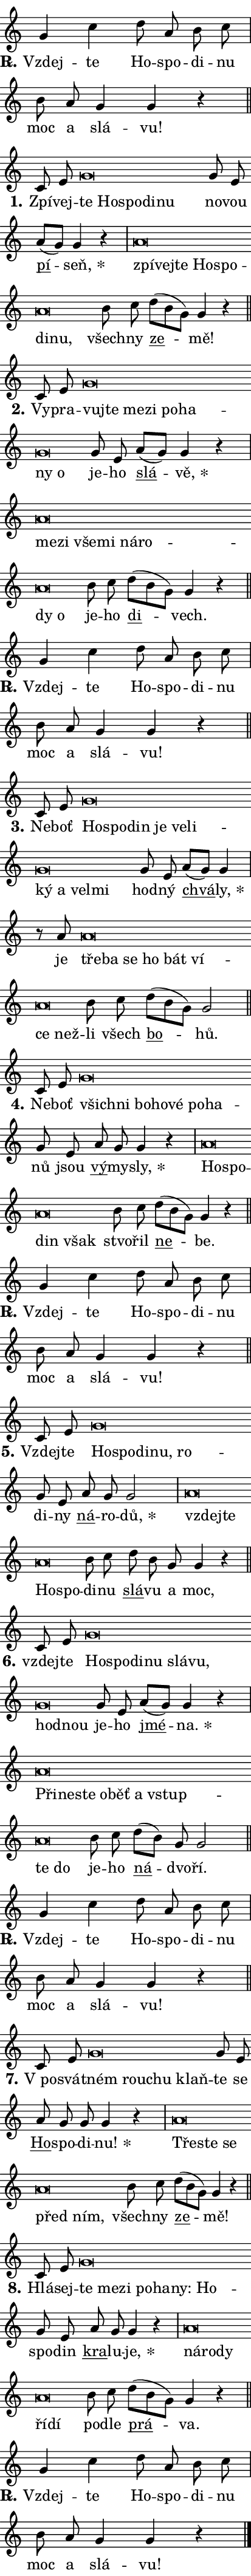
\version "2.22.1"
\header { tagline = "" }
\paper {
  indent = 0\cm
  top-margin = 0\cm
  right-margin = 0\cm
  bottom-margin = 0\cm
  left-margin = 0\cm
  paper-width = 7\cm
  page-breaking = #ly:one-page-breaking
  system-system-spacing.basic-distance = #11
  score-system-spacing.basic-distance = #11
  ragged-last = ##f
}


%% Author: Thomas Morley
%% https://lists.gnu.org/archive/html/lilypond-user/2020-05/msg00002.html
#(define (line-position grob)
"Returns position of @var[grob} in current system:
   @code{'start}, if at first time-step
   @code{'end}, if at last time-step
   @code{'middle} otherwise
"
  (let* ((col (ly:item-get-column grob))
         (ln (ly:grob-object col 'left-neighbor))
         (rn (ly:grob-object col 'right-neighbor))
         (col-to-check-left (if (ly:grob? ln) ln col))
         (col-to-check-right (if (ly:grob? rn) rn col))
         (break-dir-left
           (and
             (ly:grob-property col-to-check-left 'non-musical #f)
             (ly:item-break-dir col-to-check-left)))
         (break-dir-right
           (and
             (ly:grob-property col-to-check-right 'non-musical #f)
             (ly:item-break-dir col-to-check-right))))
        (cond ((eqv? 1 break-dir-left) 'start)
              ((eqv? -1 break-dir-right) 'end)
              (else 'middle))))

#(define (tranparent-at-line-position vctor)
  (lambda (grob)
  "Relying on @code{line-position} select the relevant enry from @var{vctor}.
Used to determine transparency,"
    (case (line-position grob)
      ((end) (not (vector-ref vctor 0)))
      ((middle) (not (vector-ref vctor 1)))
      ((start) (not (vector-ref vctor 2))))))

noteHeadBreakVisibility =
#(define-music-function (break-visibility)(vector?)
"Makes @code{NoteHead}s transparent relying on @var{break-visibility}"
#{
  \override NoteHead.transparent =
    #(tranparent-at-line-position break-visibility)
#})

#(define delete-ledgers-for-transparent-note-heads
  (lambda (grob)
    "Reads whether a @code{NoteHead} is transparent.
If so this @code{NoteHead} is removed from @code{'note-heads} from
@var{grob}, which is supposed to be @code{LedgerLineSpanner}.
As a result ledgers are not printed for this @code{NoteHead}"
    (let* ((nhds-array (ly:grob-object grob 'note-heads))
           (nhds-list
             (if (ly:grob-array? nhds-array)
                 (ly:grob-array->list nhds-array)
                 '()))
           ;; Relies on the transparent-property being done before
           ;; Staff.LedgerLineSpanner.after-line-breaking is executed.
           ;; This is fragile ...
           (to-keep
             (remove
               (lambda (nhd)
                 (ly:grob-property nhd 'transparent #f))
               nhds-list)))
      ;; TODO find a better method to iterate over grob-arrays, similiar
      ;; to filter/remove etc for lists
      ;; For now rebuilt from scratch
      (set! (ly:grob-object grob 'note-heads)  '())
      (for-each
        (lambda (nhd)
          (ly:pointer-group-interface::add-grob grob 'note-heads nhd))
        to-keep))))

hideNotes = {
  \noteHeadBreakVisibility #begin-of-line-visible
}
unHideNotes = {
  \noteHeadBreakVisibility #all-visible
}

% work-around for resetting accidentals
% https://lilypond.org/doc/v2.23/Documentation/notation/displaying-rhythms#unmetered-music
cadenzaMeasure = {
  \cadenzaOff
  \partial 1024 s1024
  \cadenzaOn
}

#(define-markup-command (accent layout props text) (markup?)
  "Underline accented syllable"
  (interpret-markup layout props
    #{\markup \override #'(offset . 4.3) \underline { #text }#}))

responsum = \markup \concat {
  "R" \hspace #-1.05 \path #0.1 #'((moveto 0 0.07) (lineto 0.9 0.8)) \hspace #0.05 "."
}

\layout {
    \context {
        \Staff
        \remove "Time_signature_engraver"
        \override LedgerLineSpanner.after-line-breaking = #delete-ledgers-for-transparent-note-heads
    }
    \context {
        \Voice {
            \override NoteHead.output-attributes = #'((class . "notehead"))
            \override Hairpin.height = #0.55
        }
    }
    \context {
        \Lyrics {
            \override StanzaNumber.output-attributes = #'((class . "stanzanumber"))
            \override LyricSpace.minimum-distance = #0.9
            \override LyricText.font-name = #"TeX Gyre Schola"
            \override LyricText.font-size = 1
            \override StanzaNumber.font-name = #"TeX Gyre Schola Bold"
            \override StanzaNumber.font-size = 1
        }
    }
}

% magnetic-lyrics.ily
%
%   written by
%     Jean Abou Samra <jean@abou-samra.fr>
%     Werner Lemberg <wl@gnu.org>
%
%   adapted by
%     Jiri Hon <jiri.hon@gmail.com>
%
% Version 2022-Apr-15

% https://www.mail-archive.com/lilypond-user@gnu.org/msg149350.html

#(define (Left_hyphen_pointer_engraver context)
   "Collect syllable-hyphen-syllable occurrences in lyrics and store
them in properties.  This engraver only looks to the left.  For
example, if the lyrics input is @code{foo -- bar}, it does the
following.

@itemize @bullet
@item
Set the @code{text} property of the @code{LyricHyphen} grob between
@q{foo} and @q{bar} to @code{foo}.

@item
Set the @code{left-hyphen} property of the @code{LyricText} grob with
text @q{foo} to the @code{LyricHyphen} grob between @q{foo} and
@q{bar}.
@end itemize

Use this auxiliary engraver in combination with the
@code{lyric-@/text::@/apply-@/magnetic-@/offset!} hook."
   (let ((hyphen #f)
         (text #f))
     (make-engraver
      (acknowledgers
       ((lyric-syllable-interface engraver grob source-engraver)
        (set! text grob)))
      (end-acknowledgers
       ((lyric-hyphen-interface engraver grob source-engraver)
        ;(when (not (grob::has-interface grob 'lyric-space-interface))
          (set! hyphen grob)));)
      ((stop-translation-timestep engraver)
       (when (and text hyphen)
         (ly:grob-set-object! text 'left-hyphen hyphen))
       (set! text #f)
       (set! hyphen #f)))))

#(define (lyric-text::apply-magnetic-offset! grob)
   "If the space between two syllables is less than the value in
property @code{LyricText@/.details@/.squash-threshold}, move the right
syllable to the left so that it gets concatenated with the left
syllable.

Use this function as a hook for
@code{LyricText@/.after-@/line-@/breaking} if the
@code{Left_@/hyphen_@/pointer_@/engraver} is active."
   (let ((hyphen (ly:grob-object grob 'left-hyphen #f)))
     (when hyphen
       (let ((left-text (ly:spanner-bound hyphen LEFT)))
         (when (grob::has-interface left-text 'lyric-syllable-interface)
           (let* ((common (ly:grob-common-refpoint grob left-text X))
                  (this-x-ext (ly:grob-extent grob common X))
                  (left-x-ext
                   (begin
                     ;; Trigger magnetism for left-text.
                     (ly:grob-property left-text 'after-line-breaking)
                     (ly:grob-extent left-text common X)))
                  ;; `delta` is the gap width between two syllables.
                  (delta (- (interval-start this-x-ext)
                            (interval-end left-x-ext)))
                  (details (ly:grob-property grob 'details))
                  (threshold (assoc-get 'squash-threshold details 0.2)))
             (when (< delta threshold)
               (let* (;; We have to manipulate the input text so that
                      ;; ligatures crossing syllable boundaries are not
                      ;; disabled.  For languages based on the Latin
                      ;; script this is essentially a beautification.
                      ;; However, for non-Western scripts it can be a
                      ;; necessity.
                      (lt (ly:grob-property left-text 'text))
                      (rt (ly:grob-property grob 'text))
                      (is-space (grob::has-interface hyphen 'lyric-space-interface))
                      (space (if is-space " " ""))
                      (space-markup (grob-interpret-markup grob " "))
                      (space-size (interval-length (ly:stencil-extent space-markup X)))
                      (extra-delta (if is-space space-size 0))
                      ;; Append new syllable.
                      (ltrt-space (if (and (string? lt) (string? rt))
                                (string-append lt space rt)
                                (make-concat-markup (list lt space rt))))
                      ;; Right-align `ltrt` to the right side.
                      (ltrt-space-markup (grob-interpret-markup
                               grob
                               (make-translate-markup
                                (cons (interval-length this-x-ext) 0)
                                (make-right-align-markup ltrt-space)))))
                 (begin
                   ;; Don't print `left-text`.
                   (ly:grob-set-property! left-text 'stencil #f)
                   ;; Set text and stencil (which holds all collected
                   ;; syllables so far) and shift it to the left.
                   (ly:grob-set-property! grob 'text ltrt-space)
                   (ly:grob-set-property! grob 'stencil ltrt-space-markup)
                   (ly:grob-translate-axis! grob (- (- delta extra-delta)) X))))))))))


#(define (lyric-hyphen::displace-bounds-first grob)
   ;; Make very sure this callback isn't triggered too early.
   (let ((left (ly:spanner-bound grob LEFT))
         (right (ly:spanner-bound grob RIGHT)))
     (ly:grob-property left 'after-line-breaking)
     (ly:grob-property right 'after-line-breaking)
     (ly:lyric-hyphen::print grob)))

squashThreshold = #0.4

\layout {
  \context {
    \Lyrics
    \consists #Left_hyphen_pointer_engraver
    \override LyricText.after-line-breaking =
      #lyric-text::apply-magnetic-offset!
    \override LyricHyphen.stencil = #lyric-hyphen::displace-bounds-first
    \override LyricText.details.squash-threshold = \squashThreshold
    \override LyricHyphen.minimum-distance = 0
    \override LyricHyphen.minimum-length = \squashThreshold
  }
}

squash = \override LyricText.details.squash-threshold = 9999
unSquash = \override LyricText.details.squash-threshold = \squashThreshold

left = \override LyricText.self-alignment-X = #LEFT
unLeft = \revert LyricText.self-alignment-X

starOffset = #(lambda (grob) 
                (let ((x_offset (ly:self-alignment-interface::aligned-on-x-parent grob)))
                  (if (= x_offset 0) 0 (+ x_offset 1.2))))

star = #(define-music-function (syllable)(string?)
"Append star separator at the end of a syllable"
#{
  \once \override LyricText.X-offset = #starOffset
  \lyricmode { \markup {
    #syllable
    \override #'((font-name . "TeX Gyre Schola Bold")) \hspace #0.2 \lower #0.65 \larger "*"
  } }
#})

starAccent = #(define-music-function (syllable)(string?)
"Append star separator at the end of a syllable and make accent"
#{
  \once \override LyricText.X-offset = #starOffset
  \lyricmode { \markup {
    \accent #syllable
    \override #'((font-name . "TeX Gyre Schola Bold")) \hspace #0.2 \lower #0.65 \larger "*"
  } }
#})

breath = #(define-music-function (syllable)(string?)
"Append breathing indicator at the end of a syllable"
#{
  \lyricmode { \markup { #syllable "+" } }
#})

optionalBreath = #(define-music-function (syllable)(string?)
"Append optional breathing indicator at the end of a syllable"
#{
  \lyricmode { \markup { #syllable "(+)" } }
#})


\score {
    <<
        \new Voice = "melody" { \cadenzaOn \key c \major \relative { g'4 c \bar "" d8 a b c \cadenzaMeasure \bar "|" b \bar "" a g4 g r \cadenzaMeasure \bar "||" \break }
\relative { c'8 e g\breve*1/16 \hideNotes \breve*1/16 \bar "" \breve*1/16 \bar "" \breve*1/16 \breve*1/16 \bar "" \unHideNotes g8 e \bar "" a[( g)] g4 r \cadenzaMeasure \bar "|" a\breve*1/16 \hideNotes \breve*1/16 \bar "" \breve*1/16 \bar "" \breve*1/16 \bar "" \breve*1/16 \bar "" \breve*1/16 \breve*1/16 \bar "" \unHideNotes b8 c \bar "" d[( b g)] g4 r \cadenzaMeasure \bar "||" \break }
\relative { c'8 e g\breve*1/16 \hideNotes \breve*1/16 \bar "" \breve*1/16 \bar "" \breve*1/16 \bar "" \breve*1/16 \bar "" \breve*1/16 \bar "" \breve*1/16 \breve*1/16 \bar "" \unHideNotes g8 e \bar "" a[( g)] g4 r \cadenzaMeasure \bar "|" a\breve*1/16 \hideNotes \breve*1/16 \bar "" \breve*1/16 \bar "" \breve*1/16 \bar "" \breve*1/16 \bar "" \breve*1/16 \bar "" \breve*1/16 \breve*1/16 \bar "" \unHideNotes b8 c \bar "" d[( b g)] g4 r \cadenzaMeasure \bar "||" \break }
\relative { g'4 c \bar "" d8 a b c \cadenzaMeasure \bar "|" b \bar "" a g4 g r \cadenzaMeasure \bar "||" \break }
\relative { c'8 e g\breve*1/16 \hideNotes \breve*1/16 \bar "" \breve*1/16 \bar "" \breve*1/16 \bar "" \breve*1/16 \bar "" \breve*1/16 \bar "" \breve*1/16 \bar "" \breve*1/16 \bar "" \breve*1/16 \breve*1/16 \bar "" \unHideNotes g8 e \bar "" a[( g)] g4 \cadenzaMeasure \bar "|" r8 a8 a\breve*1/16 \hideNotes \breve*1/16 \bar "" \breve*1/16 \bar "" \breve*1/16 \bar "" \breve*1/16 \bar "" \breve*1/16 \bar "" \breve*1/16 \breve*1/16 \bar "" \unHideNotes b8 c \bar "" d[( b g)] g2 \cadenzaMeasure \bar "||" \break }
\relative { c'8 e g\breve*1/16 \hideNotes \breve*1/16 \bar "" \breve*1/16 \bar "" \breve*1/16 \bar "" \breve*1/16 \bar "" \breve*1/16 \breve*1/16 \bar "" \unHideNotes g8 e \bar "" a g g4 r \cadenzaMeasure \bar "|" a\breve*1/16 \hideNotes \breve*1/16 \bar "" \breve*1/16 \breve*1/16 \bar "" \unHideNotes b8 c \bar "" d[( b g)] g4 r \cadenzaMeasure \bar "||" \break }
\relative { g'4 c \bar "" d8 a b c \cadenzaMeasure \bar "|" b \bar "" a g4 g r \cadenzaMeasure \bar "||" \break }
\relative { c'8 e g\breve*1/16 \hideNotes \breve*1/16 \bar "" \breve*1/16 \bar "" \breve*1/16 \breve*1/16 \bar "" \unHideNotes g8 e \bar "" a g g2 \cadenzaMeasure \bar "|" a\breve*1/16 \hideNotes \breve*1/16 \bar "" \breve*1/16 \breve*1/16 \bar "" \unHideNotes b8 c \bar "" d b g g4 r \cadenzaMeasure \bar "||" \break }
\relative { c'8 e g\breve*1/16 \hideNotes \breve*1/16 \bar "" \breve*1/16 \bar "" \breve*1/16 \bar "" \breve*1/16 \bar "" \breve*1/16 \bar "" \breve*1/16 \breve*1/16 \bar "" \unHideNotes g8 e \bar "" a[( g)] g4 r \cadenzaMeasure \bar "|" a\breve*1/16 \hideNotes \breve*1/16 \bar "" \breve*1/16 \bar "" \breve*1/16 \bar "" \breve*1/16 \bar "" \breve*1/16 \bar "" \breve*1/16 \bar "" \breve*1/16 \breve*1/16 \bar "" \unHideNotes b8 c \bar "" d[( b)] g g2 \cadenzaMeasure \bar "||" \break }
\relative { g'4 c \bar "" d8 a b c \cadenzaMeasure \bar "|" b \bar "" a g4 g r \cadenzaMeasure \bar "||" \break }
\relative { c'8 e g\breve*1/16 \hideNotes \breve*1/16 \bar "" \breve*1/16 \breve*1/16 \bar "" \unHideNotes g8 e \bar "" a g g g4 r \cadenzaMeasure \bar "|" a\breve*1/16 \hideNotes \breve*1/16 \bar "" \breve*1/16 \bar "" \breve*1/16 \breve*1/16 \bar "" \unHideNotes b8 c \bar "" d[( b g)] g4 r \cadenzaMeasure \bar "||" \break }
\relative { c'8 e g\breve*1/16 \hideNotes \breve*1/16 \bar "" \breve*1/16 \bar "" \breve*1/16 \bar "" \breve*1/16 \bar "" \breve*1/16 \breve*1/16 \bar "" \unHideNotes g8 e \bar "" a g g4 r \cadenzaMeasure \bar "|" a\breve*1/16 \hideNotes \breve*1/16 \bar "" \breve*1/16 \bar "" \breve*1/16 \breve*1/16 \bar "" \unHideNotes b8 c \bar "" d[( b g)] g4 r \cadenzaMeasure \bar "||" \break }
\relative { g'4 c \bar "" d8 a b c \cadenzaMeasure \bar "|" b \bar "" a g4 g r \cadenzaMeasure \bar "||" \break } \bar "|." }
        \new Lyrics \lyricsto "melody" { \lyricmode { \set stanza = \responsum
Vzdej -- te Ho -- spo -- di -- nu moc a slá -- vu!
\set stanza = "1."
Zpí -- vej -- \left te \squash Ho -- spo -- di -- nu \unLeft \unSquash no -- vou \markup \accent pí -- \star seň, \left zpí -- \squash vej -- te Ho -- spo -- di -- nu, \unLeft \unSquash všech -- ny \markup \accent ze -- mě!
\set stanza = "2."
Vy -- pra -- \left vuj -- \squash te me -- zi po -- ha -- ny o \unLeft \unSquash je -- ho \markup \accent slá -- \star vě, \left me -- \squash zi vše -- mi ná -- ro -- dy o \unLeft \unSquash je -- ho \markup \accent di -- vech.
\set stanza = \responsum
Vzdej -- te Ho -- spo -- di -- nu moc a slá -- vu!
\set stanza = "3."
Ne -- boť \left Ho -- \squash spo -- din je ve -- li -- ký a vel -- mi \unLeft \unSquash hod -- ný \markup \accent chvá -- \star ly, je \left tře -- \squash ba se ho bát ví -- ce než -- \unLeft \unSquash li všech \markup \accent bo -- hů.
\set stanza = "4."
Ne -- boť \left všich -- \squash ni bo -- ho -- vé po -- ha -- \unLeft \unSquash nů jsou \markup \accent vý -- my -- \star sly, \left Ho -- \squash spo -- din však \unLeft \unSquash stvo -- řil \markup \accent ne -- be.
\set stanza = \responsum
Vzdej -- te Ho -- spo -- di -- nu moc a slá -- vu!
\set stanza = "5."
Vzdej -- te \left Ho -- \squash spo -- di -- nu, ro -- \unLeft \unSquash di -- ny \markup \accent ná -- ro -- \star dů, \left vzdej -- \squash te Ho -- spo -- \unLeft \unSquash di -- nu \markup \accent slá -- vu a moc,
\set stanza = "6."
vzdej -- te \left Ho -- \squash spo -- di -- nu slá -- vu, hod -- nou \unLeft \unSquash je -- ho \markup \accent jmé -- \star na. \left Při -- \squash ne -- ste o -- běť a vstup -- te do \unLeft \unSquash je -- ho \markup \accent ná -- dvo -- ří.
\set stanza = \responsum
Vzdej -- te Ho -- spo -- di -- nu moc a slá -- vu!
\set stanza = "7."
"V po" -- svát -- \left ném \squash rou -- chu klaň -- \unLeft \unSquash te se \markup \accent Ho -- spo -- di -- \star nu! \left Tře -- \squash ste se před ním, \unLeft \unSquash všech -- ny \markup \accent ze -- mě!
\set stanza = "8."
Hlá -- sej -- \left te \squash me -- zi po -- ha -- ny: Ho -- \unLeft \unSquash spo -- din \markup \accent kra -- lu -- \star je, \left ná -- \squash ro -- dy ří -- dí \unLeft \unSquash po -- dle \markup \accent prá -- va.
\set stanza = \responsum
Vzdej -- te Ho -- spo -- di -- nu moc a slá -- vu! } }
    >>
    \layout {}
}
